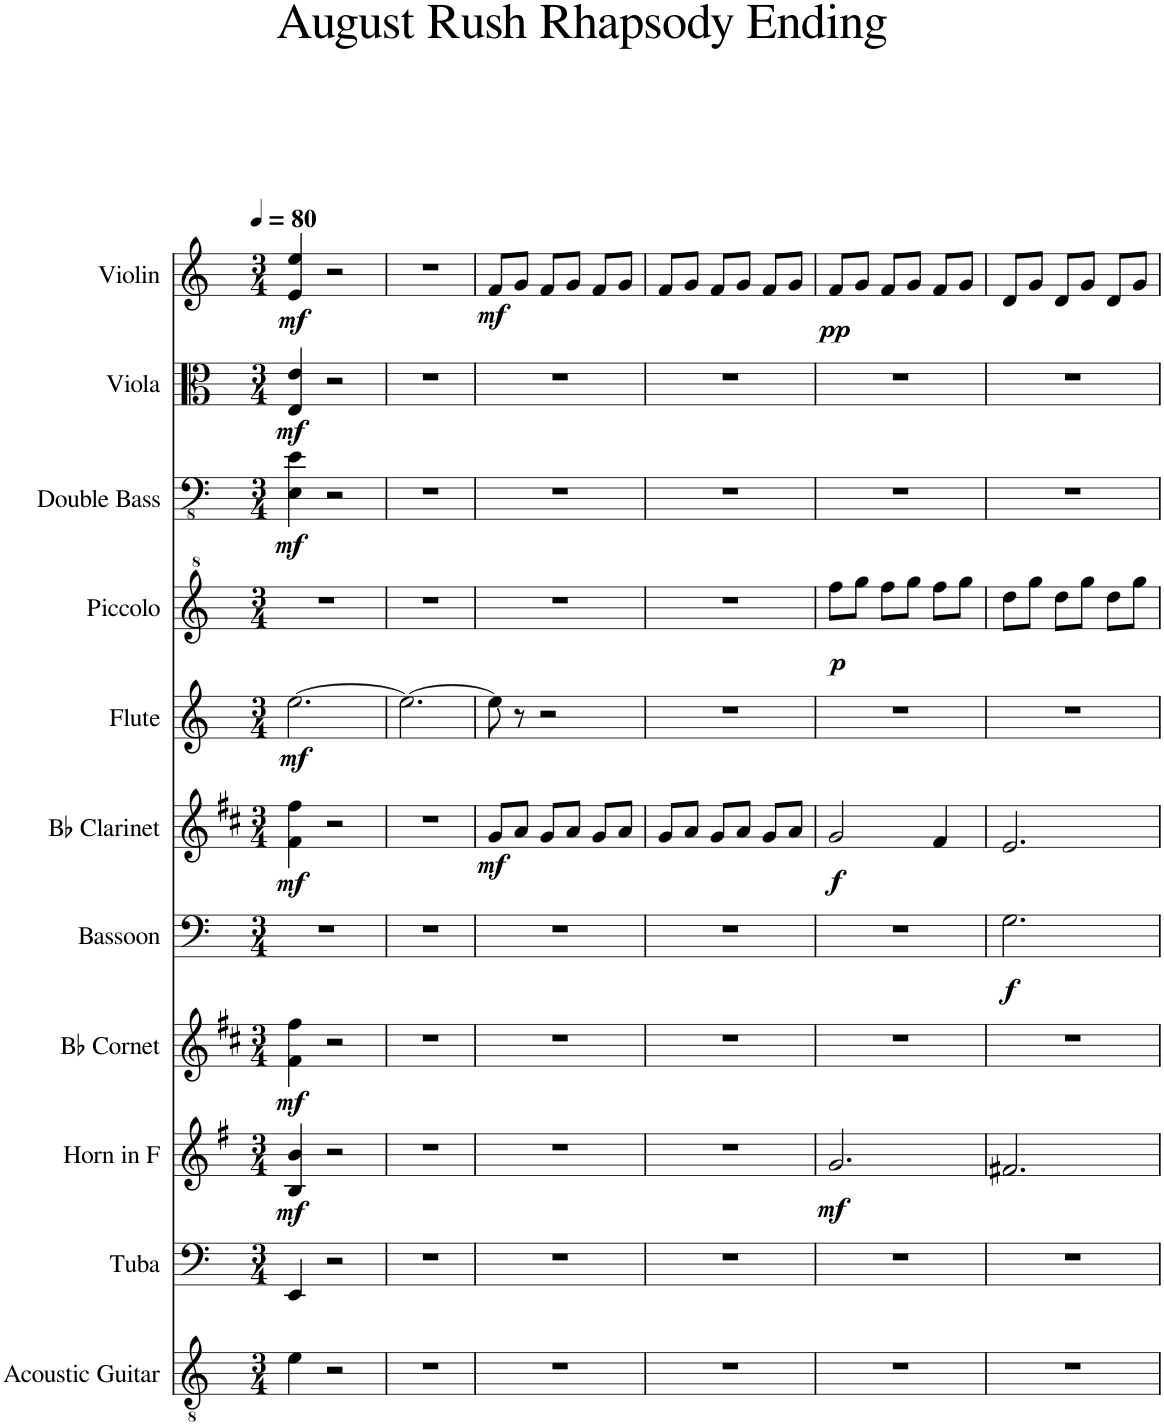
**kern	**kern	**kern	**kern	**dynam	**kern	**dynam	**kern	**dynam	**kern	**dynam	**kern	**dynam	**kern	**dynam	**kern	**dynam	**kern	**dynam	**kern	**dynam	**kern	**dynam	**kern	**dynam
*part14	*part13	*part12	*part11	*part11	*part10	*part10	*part9	*part9	*part8	*part8	*part7	*part7	*part6	*part6	*part5	*part5	*part4	*part4	*part3	*part3	*part2	*part2	*part1	*part1
*staff14	*staff13	*staff12	*staff11	*staff11	*staff10	*staff10	*staff9	*staff9	*staff8	*staff8	*staff7	*staff7	*staff6	*staff6	*staff5	*staff5	*staff4	*staff4	*staff3	*staff3	*staff2	*staff2	*staff1	*staff1
*I"Acoustic Guitar	*I"Tuba	*I"Euphonium	*I"Horn in F	*	*I"Bb Cornet	*	*I"Bassoon	*	*I"Bb Clarinet	*	*I"Flute	*	*I"Piccolo	*	*I"Piccolo	*	*I"Double Bass	*	*I"Contrabass	*	*I"Viola	*	*I"Violin	*
*I'Guit.	*I'Tba.	*I'Euph.	*	*	*I'Bb Cnt.	*	*I'Bsn.	*	*I'Bb Cl.	*	*I'Fl.	*	*I'Picc.	*	*I'Picc.	*	*I'Db.	*	*I'Cb.	*	*I'Vla.	*	*I'Vln.	*
*	*	*stria5	*	*	*	*	*	*	*	*	*	*	*	*	*stria5	*	*	*	*stria5	*	*	*	*	*
*clefGv2	*clefF4	*clefF4	*clefG2	*	*clefG2	*	*clefF4	*	*clefG2	*	*clefG2	*	*clefG^2	*	*clefG^2	*	*clefFv4	*	*clefFv4	*	*clefC3	*	*clefG2	*
*	*	*	*Trd4c7	*	*Trd1c2	*	*	*	*Trd1c2	*	*	*	*Trd-7c-12	*	*Trd-7c-12	*	*Trd7c12	*	*Trd7c12	*	*	*	*	*
*k[]	*k[]	*k[]	*k[f#]	*	*k[f#c#]	*	*k[]	*	*k[f#c#]	*	*k[]	*	*k[]	*	*k[]	*	*k[]	*	*k[]	*	*k[]	*	*k[]	*
*M3/4	*M3/4	*M3/4	*M3/4	*	*M3/4	*	*M3/4	*	*M3/4	*	*M3/4	*	*M3/4	*	*M3/4	*	*M3/4	*	*M3/4	*	*M3/4	*	*M3/4	*
*MM80	*MM80	*MM80	*MM80	*	*MM80	*	*MM80	*	*MM80	*	*MM80	*	*MM80	*	*MM80	*	*MM80	*	*MM80	*	*MM80	*	*MM80	*
=1	=1	=1	=1	=1	=1	=1	=1	=1	=1	=1	=1	=1	=1	=1	=1	=1	=1	=1	=1	=1	=1	=1	=1	=1
!	!	!	!	!LO:DY:b	!	!LO:DY:b	!	!	!	!LO:DY:b	!	!LO:DY:b	!	!	!	!	!	!LO:DY:b	!	!LO:DY:b	!	!LO:DY:b	!	!LO:DY:b
4e\	4EE/	4E	4B/ 4b/	mf	4f#\ 4ff#\	mf	2.r	.	4f#\ 4ff#\	mf	[2.ee\	mf	2.r	.	2r	.	4EE\ 4E\	mf	4EE 4E	mf	4E/ 4e/	mf	4e/ 4ee/	mf
2r	2r	2r	2r	.	2r	.	.	.	2r	.	.	.	.	.	.	.	2r	.	2r	.	2r	.	2r	.
!	!	!	!	!	!	!	!	!	!	!	!	!	!	!	!	!LO:HP:b	!	!	!	!	!	!	!	!
!	!	!	!	!	!	!	!	!	!	!	!	!	!	!	!	!LO:DY:n=1:b	!	!	!	!	!	!	!	!
.	.	.	.	.	.	.	.	.	.	.	.	.	.	.	[4eeee	< ppp	.	.	.	.	.	.	.	.
.	.	.	.	.	.	.	.	.	.	.	.	.	.	.	.	[	.	.	.	.	.	.	.	.
=2	=2	=2	=2	=2	=2	=2	=2	=2	=2	=2	=2	=2	=2	=2	=2	=2	=2	=2	=2	=2	=2	=2	=2	=2
2.r	2.r	2.r	2.r	.	2.r	.	2.r	.	2.r	.	2.ee\_	.	2.r	.	2.eeee_	.	2.r	.	2.r	.	2.r	.	2.r	.
=3	=3	=3	=3	=3	=3	=3	=3	=3	=3	=3	=3	=3	=3	=3	=3	=3	=3	=3	=3	=3	=3	=3	=3	=3
!	!	!	!	!	!	!	!	!	!	!LO:DY:b	!	!	!	!	!	!	!	!	!	!	!	!	!	!LO:DY:b
2.r	2.r	2.r	2.r	.	2.r	.	2.r	.	8g/L	mf	8ee\]	.	2.r	.	2.eeee_	.	2.r	.	2.r	.	2.r	.	8f/L	mf
.	.	.	.	.	.	.	.	.	8a/J	.	8r	.	.	.	.	.	.	.	.	.	.	.	8g/J	.
.	.	.	.	.	.	.	.	.	8g/L	.	2r	.	.	.	.	.	.	.	.	.	.	.	8f/L	.
.	.	.	.	.	.	.	.	.	8a/J	.	.	.	.	.	.	.	.	.	.	.	.	.	8g/J	.
.	.	.	.	.	.	.	.	.	8g/L	.	.	.	.	.	.	.	.	.	.	.	.	.	8f/L	.
.	.	.	.	.	.	.	.	.	8a/J	.	.	.	.	.	.	.	.	.	.	.	.	.	8g/J	.
=4	=4	=4	=4	=4	=4	=4	=4	=4	=4	=4	=4	=4	=4	=4	=4	=4	=4	=4	=4	=4	=4	=4	=4	=4
!	!	!	!	!	!	!	!	!	!	!	!	!	!	!	!	!LO:HP:b	!	!	!	!	!	!	!	!
2.r	2.r	2.r	2.r	.	2.r	.	2.r	.	8g/L	.	2.r	.	2.r	.	2.eeee_	>	2.r	.	2.r	.	2.r	.	8f/L	.
.	.	.	.	.	.	.	.	.	8a/J	.	.	.	.	.	.	.	.	.	.	.	.	.	8g/J	.
.	.	.	.	.	.	.	.	.	8g/L	.	.	.	.	.	.	.	.	.	.	.	.	.	8f/L	.
.	.	.	.	.	.	.	.	.	8a/J	.	.	.	.	.	.	.	.	.	.	.	.	.	8g/J	.
.	.	.	.	.	.	.	.	.	8g/L	.	.	.	.	.	.	.	.	.	.	.	.	.	8f/L	.
.	.	.	.	.	.	.	.	.	8a/J	.	.	.	.	.	.	.	.	.	.	.	.	.	8g/J	.
.	.	.	.	.	.	.	.	.	.	.	.	.	.	.	.	]	.	.	.	.	.	.	.	.
=5	=5	=5	=5	=5	=5	=5	=5	=5	=5	=5	=5	=5	=5	=5	=5	=5	=5	=5	=5	=5	=5	=5	=5	=5
!	!	!	!	!LO:DY:b	!	!	!	!	!	!LO:DY:b	!	!	!	!LO:DY:b	!	!LO:HP:b	!	!	!	!	!	!	!	!LO:DY:b
2.r	2.r	2.r	2.g/	mf	2.r	.	2.r	.	2g/	f	2.r	.	8fff\L	p	2.eeee_	>	2.r	.	2.r	.	2.r	.	8f/L	pp
.	.	.	.	.	.	.	.	.	.	.	.	.	8ggg\J	.	.	.	.	.	.	.	.	.	8g/J	.
.	.	.	.	.	.	.	.	.	.	.	.	.	8fff\L	.	.	.	.	.	.	.	.	.	8f/L	.
.	.	.	.	.	.	.	.	.	.	.	.	.	8ggg\J	.	.	.	.	.	.	.	.	.	8g/J	.
.	.	.	.	.	.	.	.	.	4f#/	.	.	.	8fff\L	.	.	.	.	.	.	.	.	.	8f/L	.
.	.	.	.	.	.	.	.	.	.	.	.	.	8ggg\J	.	.	.	.	.	.	.	.	.	8g/J	.
.	.	.	.	.	.	.	.	.	.	.	.	.	.	.	.	]	.	.	.	.	.	.	.	.
=6	=6	=6	=6	=6	=6	=6	=6	=6	=6	=6	=6	=6	=6	=6	=6	=6	=6	=6	=6	=6	=6	=6	=6	=6
!	!	!	!	!	!	!	!	!LO:DY:b	!	!	!	!	!	!	!	!LO:HP:b	!	!	!	!	!	!	!	!
2.r	2.r	2.r	2.f#X/	.	2.r	.	2.G\	f	2.e/	.	2.r	.	8ddd\L	.	2.eeee]	>	2.r	.	2.r	.	2.r	.	8d/L	.
.	.	.	.	.	.	.	.	.	.	.	.	.	8ggg\J	.	.	.	.	.	.	.	.	.	8g/J	.
.	.	.	.	.	.	.	.	.	.	.	.	.	8ddd\L	.	.	.	.	.	.	.	.	.	8d/L	.
.	.	.	.	.	.	.	.	.	.	.	.	.	8ggg\J	.	.	.	.	.	.	.	.	.	8g/J	.
.	.	.	.	.	.	.	.	.	.	.	.	.	8ddd\L	.	.	.	.	.	.	.	.	.	8d/L	.
.	.	.	.	.	.	.	.	.	.	.	.	.	8ggg\J	.	.	.	.	.	.	.	.	.	8g/J	.
.	.	.	.	.	.	.	.	.	.	.	.	.	.	.	.	]	.	.	.	.	.	.	.	.
=	=	=	=	=	=	=	=	=	=	=	=	=	=	=	=	=	=	=	=	=	=	=	=	=
*-	*-	*-	*-	*-	*-	*-	*-	*-	*-	*-	*-	*-	*-	*-	*-	*-	*-	*-	*-	*-	*-	*-	*-	*-
